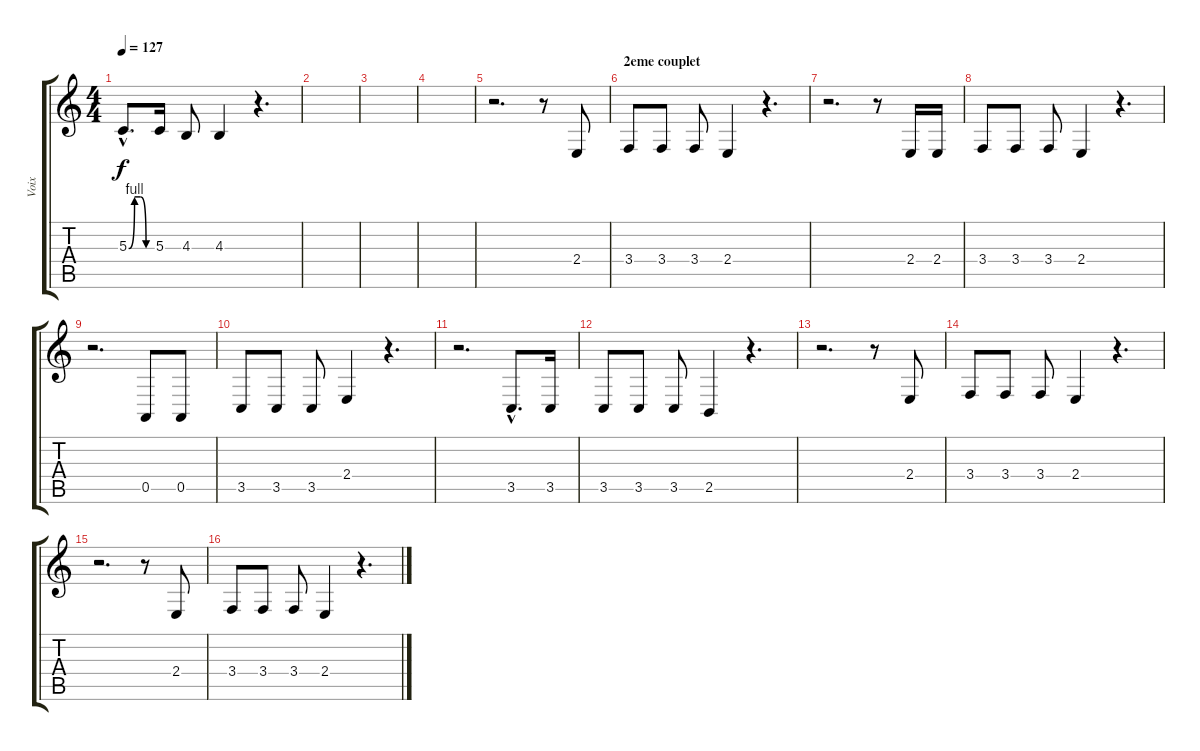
\track ("Voix" "Voix") {instrument lead8bassandlead}
\staff {score tabs}
\tuning (E4 B3 G3 D3 A2 E2) {hide}
\ts (4 4)
\tempo 127
\clef g2
\ks c
5.3{be (custom 0 0 15 4 30 4 45 0 60 0) hac}.8{d dy f} 5.3.16 4.3.8 4.3.4 r.4{d} |
|
|
|
r.2{d} r.8 2.4.8 |
\section ("" "2eme couplet")
3.4.8 3.4.8 3.4.8 2.4.4 r.4{d} |
r.2{d} r.8 2.4.16 2.4.16 |
3.4.8 3.4.8 3.4.8 2.4.4 r.4{d} |
r.2{d} 0.5.8 0.5.8 |
3.5.8 3.5.8 3.5.8 2.4.4 r.4{d} |
r.2{d} 3.5{hac}.8{d} 3.5.16 |
3.5.8 3.5.8 3.5.8 2.5.4 r.4{d} |
r.2{d} r.8 2.4.8 |
3.4.8 3.4.8 3.4.8 2.4.4 r.4{d} |
r.2{d} r.8 2.4.8 |
3.4.8 3.4.8 3.4.8 2.4.4 r.4{d}
